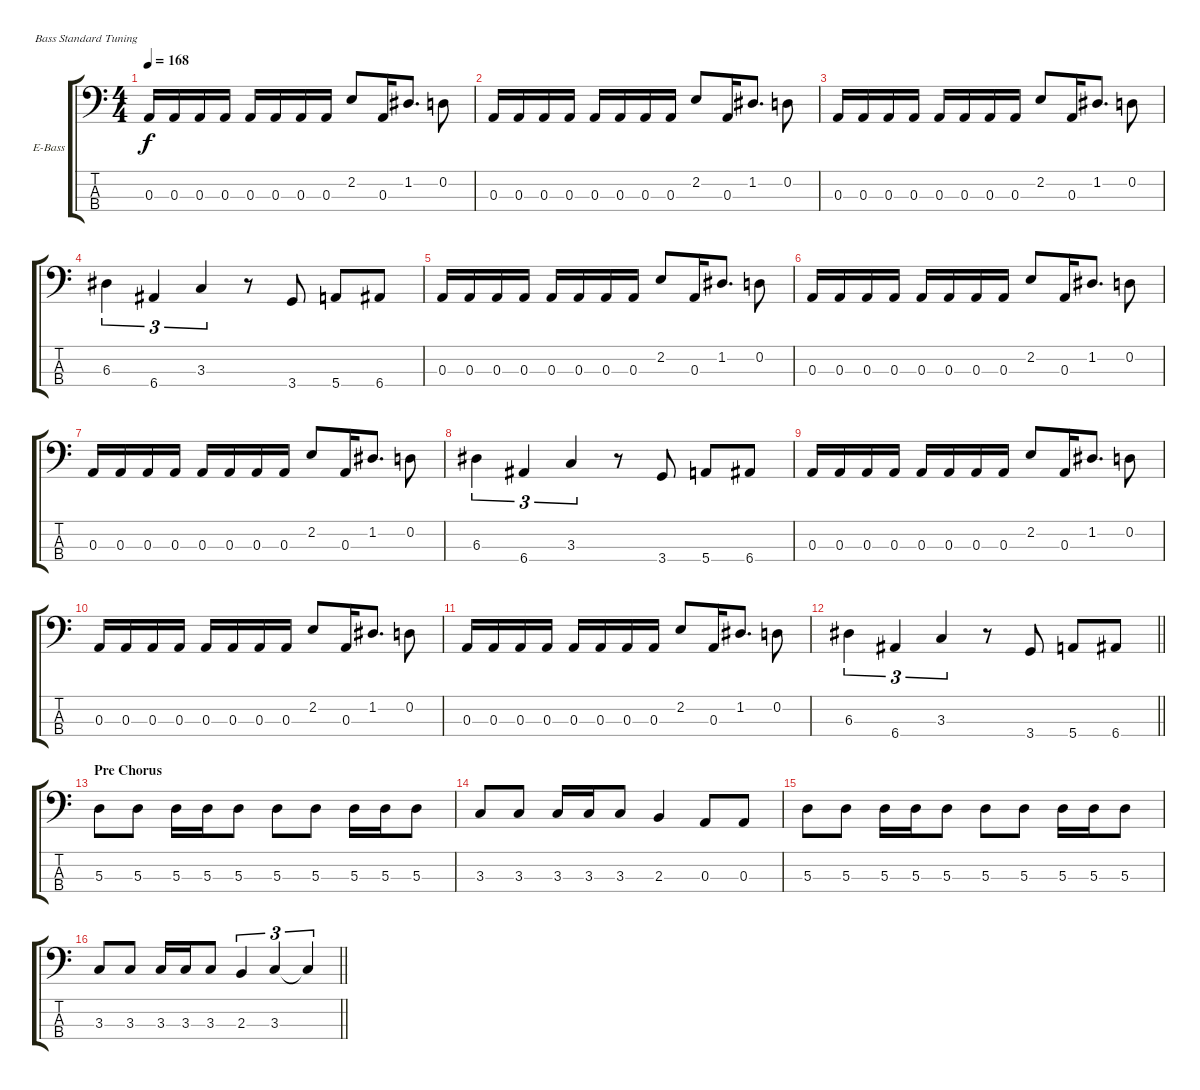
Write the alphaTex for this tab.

\bracketExtendMode groupsimilarinstruments
\firstSystemTrackNameOrientation horizontal
\otherSystemsTrackNameOrientation horizontal
\track ("Bass" "E-Bass") {instrument electricbasspick}
\staff {score tabs}
\tuning (G2 D2 A1 E1)
\ts (4 4)
\tempo 168
\clef f4
\ks c
0.3.16{dy f} 0.3.16 0.3.16 0.3.16 0.3.16 0.3.16 0.3.16 0.3.16 2.2.8 0.3.16 1.2.8{d} 0.2.8 |
0.3.16 0.3.16 0.3.16 0.3.16 0.3.16 0.3.16 0.3.16 0.3.16 2.2.8 0.3.16 1.2.8{d} 0.2.8 |
0.3.16 0.3.16 0.3.16 0.3.16 0.3.16 0.3.16 0.3.16 0.3.16 2.2.8 0.3.16 1.2.8{d} 0.2.8 |
6.3.4{tu (3 2)} 6.4.4{tu (3 2)} 3.3.4{tu (3 2)} r.8 3.4.8 5.4.8 6.4.8 |
0.3.16 0.3.16 0.3.16 0.3.16 0.3.16 0.3.16 0.3.16 0.3.16 2.2.8 0.3.16 1.2.8{d} 0.2.8 |
0.3.16 0.3.16 0.3.16 0.3.16 0.3.16 0.3.16 0.3.16 0.3.16 2.2.8 0.3.16 1.2.8{d} 0.2.8 |
0.3.16 0.3.16 0.3.16 0.3.16 0.3.16 0.3.16 0.3.16 0.3.16 2.2.8 0.3.16 1.2.8{d} 0.2.8 |
6.3.4{tu (3 2)} 6.4.4{tu (3 2)} 3.3.4{tu (3 2)} r.8 3.4.8 5.4.8 6.4.8 |
0.3.16 0.3.16 0.3.16 0.3.16 0.3.16 0.3.16 0.3.16 0.3.16 2.2.8 0.3.16 1.2.8{d} 0.2.8 |
0.3.16 0.3.16 0.3.16 0.3.16 0.3.16 0.3.16 0.3.16 0.3.16 2.2.8 0.3.16 1.2.8{d} 0.2.8 |
0.3.16 0.3.16 0.3.16 0.3.16 0.3.16 0.3.16 0.3.16 0.3.16 2.2.8 0.3.16 1.2.8{d} 0.2.8 |
\barLineRight lightlight
6.3.4{tu (3 2)} 6.4.4{tu (3 2)} 3.3.4{tu (3 2)} r.8 3.4.8 5.4.8 6.4.8 |
\section ("" "Pre Chorus")
5.3.8 5.3.8 5.3.16 5.3.16 5.3.8 5.3.8 5.3.8 5.3.16 5.3.16 5.3.8 |
3.3.8 3.3.8 3.3.16 3.3.16 3.3.8 2.3.4 0.3.8 0.3.8 |
5.3.8 5.3.8 5.3.16 5.3.16 5.3.8 5.3.8 5.3.8 5.3.16 5.3.16 5.3.8 |
\barLineRight lightlight
3.3.8 3.3.8 3.3.16 3.3.16 3.3.8 2.3.4{tu (3 2)} 3.3.4{tu (3 2)} 3.3{t}.4{tu (3 2)}
